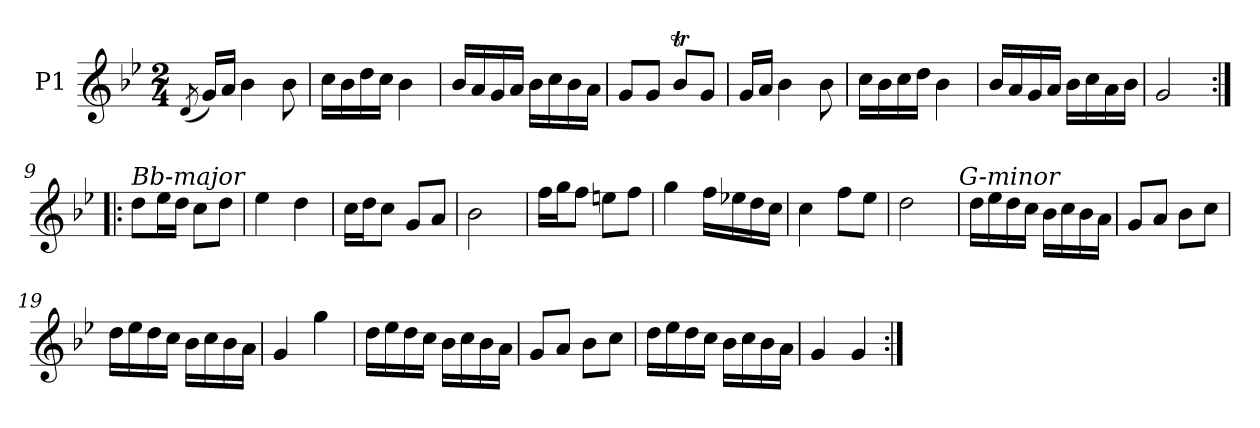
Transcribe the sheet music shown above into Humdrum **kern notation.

**kern
*part1
*staff1
*I"P1
*clefG2
*k[b-e-]
*g:
*M2/4
=1
(8qd/
16gLL)
16aJJ
4b-
8b-
=2
16ccLL
16b-
16dd
16ccJJ
4b-
=3
16b-LL
16a
16g
16aJJ
16b-LL
16cc
16b-
16aJJ
=4
8gL
8gJ
8b-TL
8gJ
=5
16gLL
16aJJ
4b-
8b-
=6
16ccLL
16b-
16cc
16ddJJ
4b-
=7
16b-LL
16a
16g
16aJJ
16b-LL
16cc
16a
16b-JJ
=8
2g
=9:|!|:
!LO:TX:a:i:t=Bb-major
8ddL
16ee-L
16ddJJ
8ccL
8ddJ
=10
4ee-
4dd
=11
16ccLL
16ddJ
8ccJ
8gL
8aJ
=12
2b-
=13
16ffLL
16ggJ
8ffJ
8eenL
8ffJ
=14
4gg
16ffLL
16ee-X
16dd
16ccJJ
=15
4cc
8ffL
8ee-J
=16
2dd
!LO:TX:a:i:t=G-minor
=17
16ddLL
16ee-
16dd
16ccJJ
16b-LL
16cc
16b-
16aJJ
=18
8gL
8aJ
8b-L
8ccJ
=19
16ddLL
16ee-
16dd
16ccJJ
16b-LL
16cc
16b-
16aJJ
=20
4g
4gg
=21
16ddLL
16ee-
16dd
16ccJJ
16b-LL
16cc
16b-
16aJJ
=22
8gL
8aJ
8b-L
8ccJ
=23
16ddLL
16ee-
16dd
16ccJJ
16b-LL
16cc
16b-
16aJJ
=24
4g
4g
=:|!
*-
